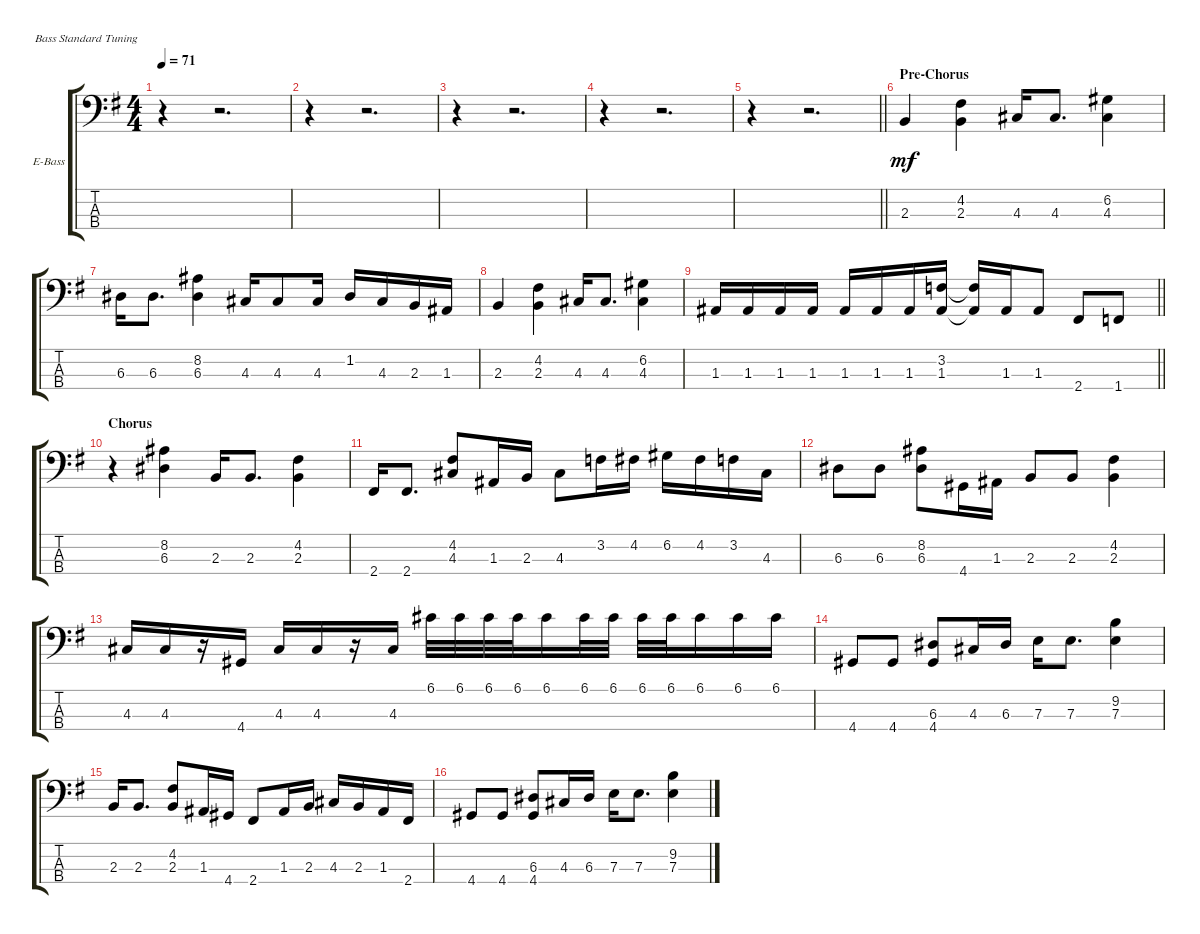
\bracketExtendMode groupsimilarinstruments
\firstSystemTrackNameOrientation horizontal
\otherSystemsTrackNameOrientation horizontal
\track ("Бас" "E-Bass") {instrument electricbassfinger}
\staff {score tabs}
\tuning (G2 D2 A1 E1)
\ts (4 4)
\tempo 71
\clef f4
\ks eminor
r.4{dy mf} r.2{d} |
r.4 r.2{d} |
r.4 r.2{d} |
r.4 r.2{d} |
\barLineRight lightlight
r.4 r.2{d} |
\section ("" "Pre-Chorus")
2.3.4 (2.3 4.2).4 4.3.16 4.3.8{d} (4.3 6.2).4 |
6.3.16 6.3.8{d} (6.3 8.2).4 4.3.16 4.3.8 4.3.16 1.2.16 4.3.16 2.3.16 1.3.16 |
2.3.4 (2.3 4.2).4 4.3.16 4.3.8{d} (4.3 6.2).4 |
\barLineRight lightlight
1.3.16 1.3.16 1.3.16 1.3.16 1.3.16 1.3.16 1.3.16 (1.3 3.2).16 (1.3{t} 3.2{t}).16 1.3.16 1.3.8 2.4.8 1.4.8 |
\section ("" "Chorus")
r.4 (6.3 8.2).4 2.3.16 2.3.8{d} (2.3 4.2).4 |
2.4.16 2.4.8{d} (4.3 4.2).8 1.3.16 2.3.16 4.3.8 3.2.16 4.2.16 6.2.16 4.2.16 3.2.16 4.3.16 |
6.3.8 6.3.8 (6.3 8.2).8 4.4.16 1.3.16 2.3.8 2.3.8 (2.3 4.2).4 |
4.3.16 4.3.16 r.16 4.4.16 4.3.16 4.3.16 r.16 4.3.16 6.1.32 6.1.32 6.1.32 6.1.32 6.1.16 6.1.32 6.1.32 6.1.32 6.1.32 6.1.16 6.1.16 6.1.16 |
4.4.8 4.4.8 (4.4 6.3).8 4.3.16 6.3.16 7.3.16 7.3.8{d} (7.3 9.2).4 |
2.3.16 2.3.8{d} (2.3 4.2).8 1.3.16 4.4.16 2.4.8 1.3.16 2.3.16 4.3.16 2.3.16 1.3.16 2.4.16 |
4.4.8 4.4.8 (4.4 6.3).8 4.3.16 6.3.16 7.3.16 7.3.8{d} (7.3 9.2).4
